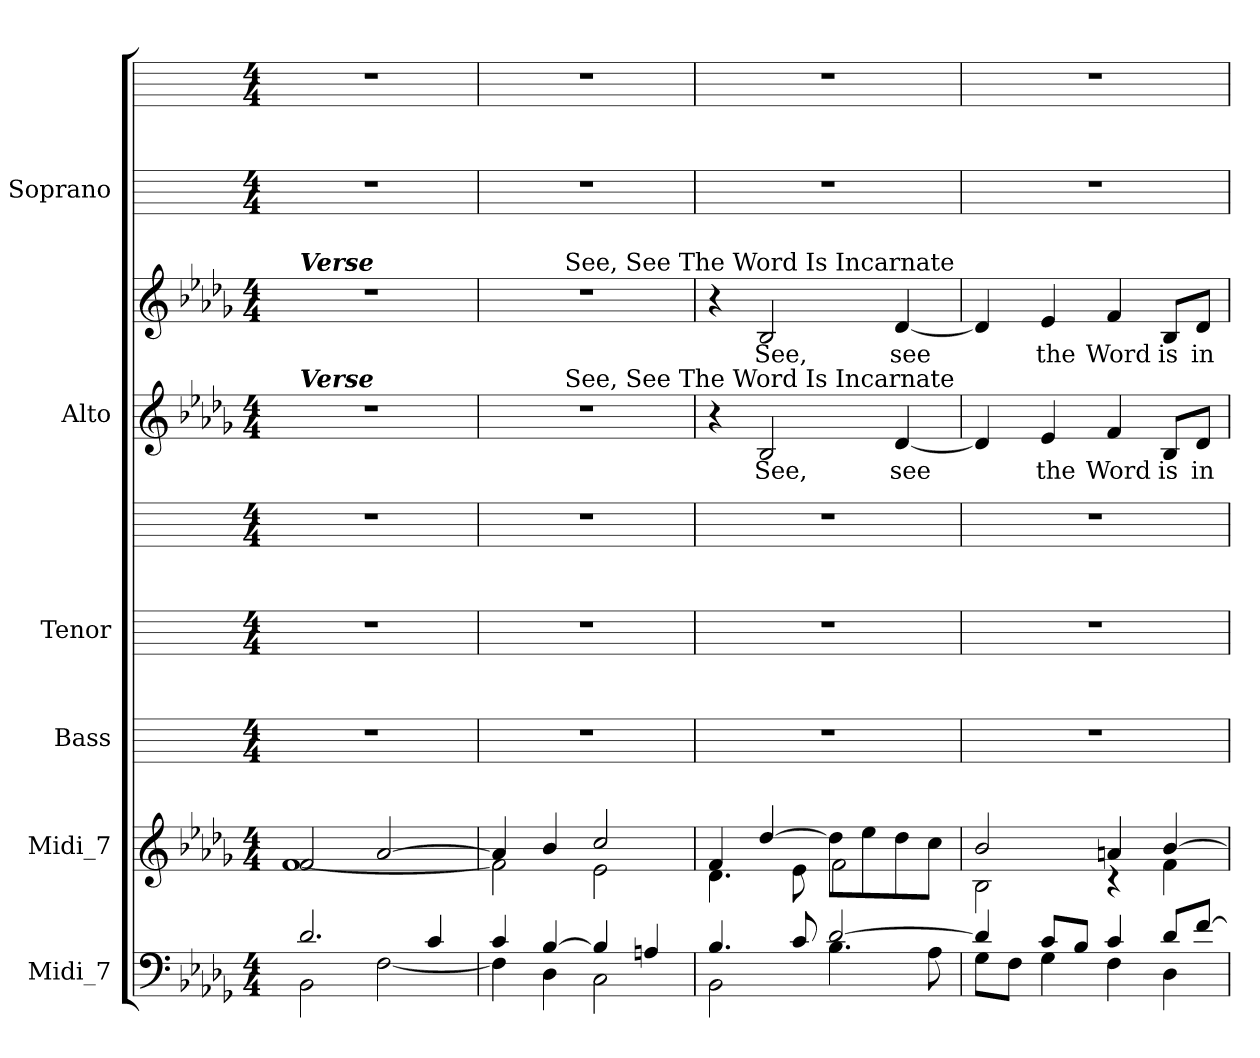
**kern	**kern	**kern	**kern	**kern	**kern	**text	**kern	**text	**kern	**kern
*part6	*part5	*part4	*part3	*part3	*part2	*part2	*part2	*part2	*part1	*part1
*staff9	*staff8	*staff7	*staff6	*staff5	*staff4	*staff4	*staff3	*staff3	*staff2	*staff1
*I"Midi_7	*I"Midi_7	*I"Bass	*I"Tenor	*	*I"Alto	*	*	*	*I"Soprano	*
*	*	*I'B	*I'T	*	*I'A	*	*	*	*I'S	*
*clefF4	*clefG2	*	*	*	*	*	*clefG2	*	*	*
*k[b-e-a-d-g-]	*k[b-e-a-d-g-]	*	*	*	*k[b-e-a-d-g-]	*	*k[b-e-a-d-g-]	*	*	*
*D-:	*D-:	*	*	*	*D-:	*	*D-:	*	*	*
*M4/4	*M4/4	*M4/4	*M4/4	*M4/4	*M4/4	*	*M4/4	*	*M4/4	*M4/4
=1	=1	=1	=1	=1	=1	=1	=1	=1	=1	=1
*^	*^	*	*	*	*	*	*	*	*	*
!	!	!	!	!	!	!	!	!	!LO:TX:a:Bi:t=Verse	!	!	!
!	!	!	!	!	!	!	!LO:TX:a:Bi:t=Verse	!	!	!	!	!
2.d-/	2BB-\	2f/	[1f\	1r	1r	1r	1r	.	1r	.	1r	1r
.	[2F\	[2a-/	.	.	.	.	.	.	.	.	.	.
4c/	.	.	.	.	.	.	.	.	.	.	.	.
=2	=2	=2	=2	=2	=2	=2	=2	=2	=2	=2	=2	=2
4c/	4F\]	4a-/]	2f\]	1r	1r	1r	1r	.	1r	.	1r	1r
[4B-/	4D-\	4b-/	.	.	.	.	.	.	.	.	.	.
4B-/]	2C\	2cc/	2e-\	.	.	.	.	.	.	.	.	.
4An/	.	.	.	.	.	.	.	.	.	.	.	.
=3	=3	=3	=3	=3	=3	=3	=3	=3	=3	=3	=3	=3
4.B-/	2BB-\	4f/	4.d-\	1r	1r	1r	4r	.	4r	.	1r	1r
!	!	!	!	!	!	!	!	!	!LO:TX:a:cj:t=See, See The Word Is Incarnate	!	!	!
!	!	!	!	!	!	!	!LO:TX:a:cj:t=See, See The Word Is Incarnate	!	!	!	!	!
!	!	!	!	!	!	!	!	!LO:LY:b	!	!LO:LY:b	!	!
.	.	[4dd-/	.	.	.	.	2B-	See,	2B-	See,	.	.
8c/	.	.	8e-\	.	.	.	.	.	.	.	.	.
[2d-/	4.B-\	8dd-/L]	2f\	.	.	.	.	.	.	.	.	.
.	.	8ee-\	.	.	.	.	.	.	.	.	.	.
!	!	!	!	!	!	!	!	!LO:LY:b	!	!LO:LY:b	!	!
.	.	8dd-\	.	.	.	.	[4d-	see	[4d-	see	.	.
.	8A-\	8cc\J	.	.	.	.	.	.	.	.	.	.
=4	=4	=4	=4	=4	=4	=4	=4	=4	=4	=4	=4	=4
4d-/]	8G-\L	2b-/	2B-\	1r	1r	1r	4d-]	.	4d-]	.	1r	1r
.	8F\J	.	.	.	.	.	.	.	.	.	.	.
!	!	!	!	!	!	!	!	!LO:LY:b	!	!LO:LY:b	!	!
8c/L	4G-\	.	.	.	.	.	4e-	the	4e-	the	.	.
8B-/J	.	.	.	.	.	.	.	.	.	.	.	.
!	!	!	!	!	!	!	!	!LO:LY:b	!	!LO:LY:b	!	!
4c/	4F\	4an/	4r	.	.	.	4f	Word	4f	Word	.	.
!	!	!	!	!	!	!	!	!LO:LY:b	!	!LO:LY:b	!	!
8d-/L	4D-\	[4b-/	4f\	.	.	.	8B-/L	is	8B-/L	is	.	.
!	!	!	!	!	!	!	!	!LO:LY:b	!	!LO:LY:b	!	!
[8f/J	.	.	.	.	.	.	8d-/J	in-	8d-/J	in-	.	.
*v	*v	*	*	*	*	*	*	*	*	*	*	*
*	*v	*v	*	*	*	*	*	*	*	*	*
=	=	=	=	=	=	=	=	=	=	=
*-	*-	*-	*-	*-	*-	*-	*-	*-	*-	*-
